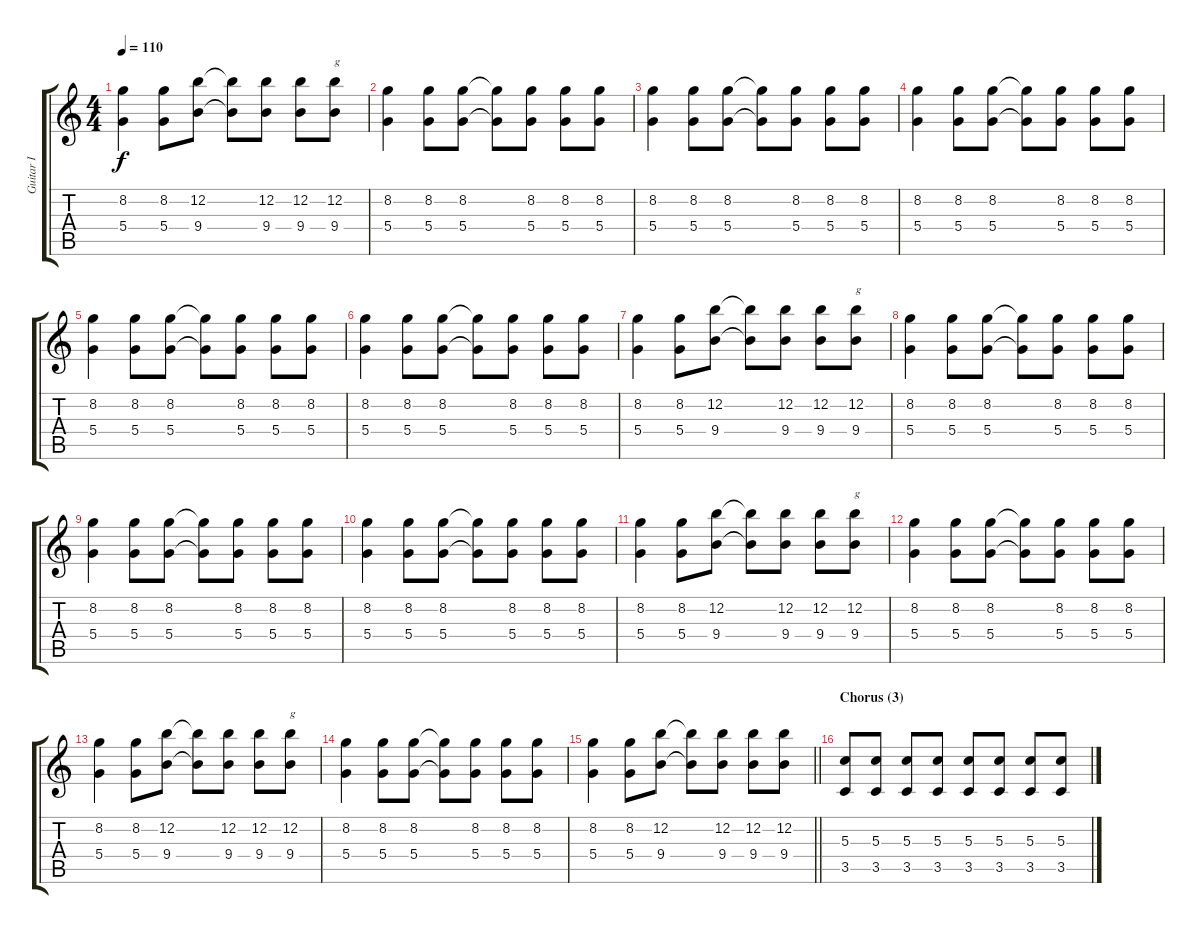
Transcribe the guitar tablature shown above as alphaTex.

\track ("Guitar I" "Guitar I") {instrument electricguitarjazz}
\staff {score tabs}
\tuning (E4 B3 G3 D3 A2 E2) {hide}
\ts (4 4)
\tempo 110
\clef g2
\ks c
(8.2 5.4).4{dy f} (8.2 5.4).8 (12.2 9.4).8 (12.2{t} 9.4{t}).8 (12.2 9.4).8 (12.2 9.4).8 (12.2 9.4).8{txt "g"} |
(8.2 5.4).4 (8.2 5.4).8 (8.2 5.4).8 (8.2{t} 5.4{t}).8 (8.2 5.4).8 (8.2 5.4).8 (8.2 5.4).8 |
(8.2 5.4).4 (8.2 5.4).8 (8.2 5.4).8 (8.2{t} 5.4{t}).8 (8.2 5.4).8 (8.2 5.4).8 (8.2 5.4).8 |
(8.2 5.4).4 (8.2 5.4).8 (8.2 5.4).8 (8.2{t} 5.4{t}).8 (8.2 5.4).8 (8.2 5.4).8 (8.2 5.4).8 |
(8.2 5.4).4 (8.2 5.4).8 (8.2 5.4).8 (8.2{t} 5.4{t}).8 (8.2 5.4).8 (8.2 5.4).8 (8.2 5.4).8 |
(8.2 5.4).4 (8.2 5.4).8 (8.2 5.4).8 (8.2{t} 5.4{t}).8 (8.2 5.4).8 (8.2 5.4).8 (8.2 5.4).8 |
(8.2 5.4).4 (8.2 5.4).8 (12.2 9.4).8 (12.2{t} 9.4{t}).8 (12.2 9.4).8 (12.2 9.4).8 (12.2 9.4).8{txt "g"} |
(8.2 5.4).4 (8.2 5.4).8 (8.2 5.4).8 (8.2{t} 5.4{t}).8 (8.2 5.4).8 (8.2 5.4).8 (8.2 5.4).8 |
(8.2 5.4).4 (8.2 5.4).8 (8.2 5.4).8 (8.2{t} 5.4{t}).8 (8.2 5.4).8 (8.2 5.4).8 (8.2 5.4).8 |
(8.2 5.4).4 (8.2 5.4).8 (8.2 5.4).8 (8.2{t} 5.4{t}).8 (8.2 5.4).8 (8.2 5.4).8 (8.2 5.4).8 |
(8.2 5.4).4 (8.2 5.4).8 (12.2 9.4).8 (12.2{t} 9.4{t}).8 (12.2 9.4).8 (12.2 9.4).8 (12.2 9.4).8{txt "g"} |
(8.2 5.4).4 (8.2 5.4).8 (8.2 5.4).8 (8.2{t} 5.4{t}).8 (8.2 5.4).8 (8.2 5.4).8 (8.2 5.4).8 |
(8.2 5.4).4 (8.2 5.4).8 (12.2 9.4).8 (12.2{t} 9.4{t}).8 (12.2 9.4).8 (12.2 9.4).8 (12.2 9.4).8{txt "g"} |
(8.2 5.4).4 (8.2 5.4).8 (8.2 5.4).8 (8.2{t} 5.4{t}).8 (8.2 5.4).8 (8.2 5.4).8 (8.2 5.4).8 |
\barLineRight lightlight
(8.2 5.4).4 (8.2 5.4).8 (12.2 9.4).8 (12.2{t} 9.4{t}).8 (12.2 9.4).8 (12.2 9.4).8 (12.2 9.4).8 |
\section ("" "Chorus (3)")
(5.3 3.5).8 (5.3 3.5).8 (5.3 3.5).8 (5.3 3.5).8 (5.3 3.5).8 (5.3 3.5).8 (5.3 3.5).8 (5.3 3.5).8
